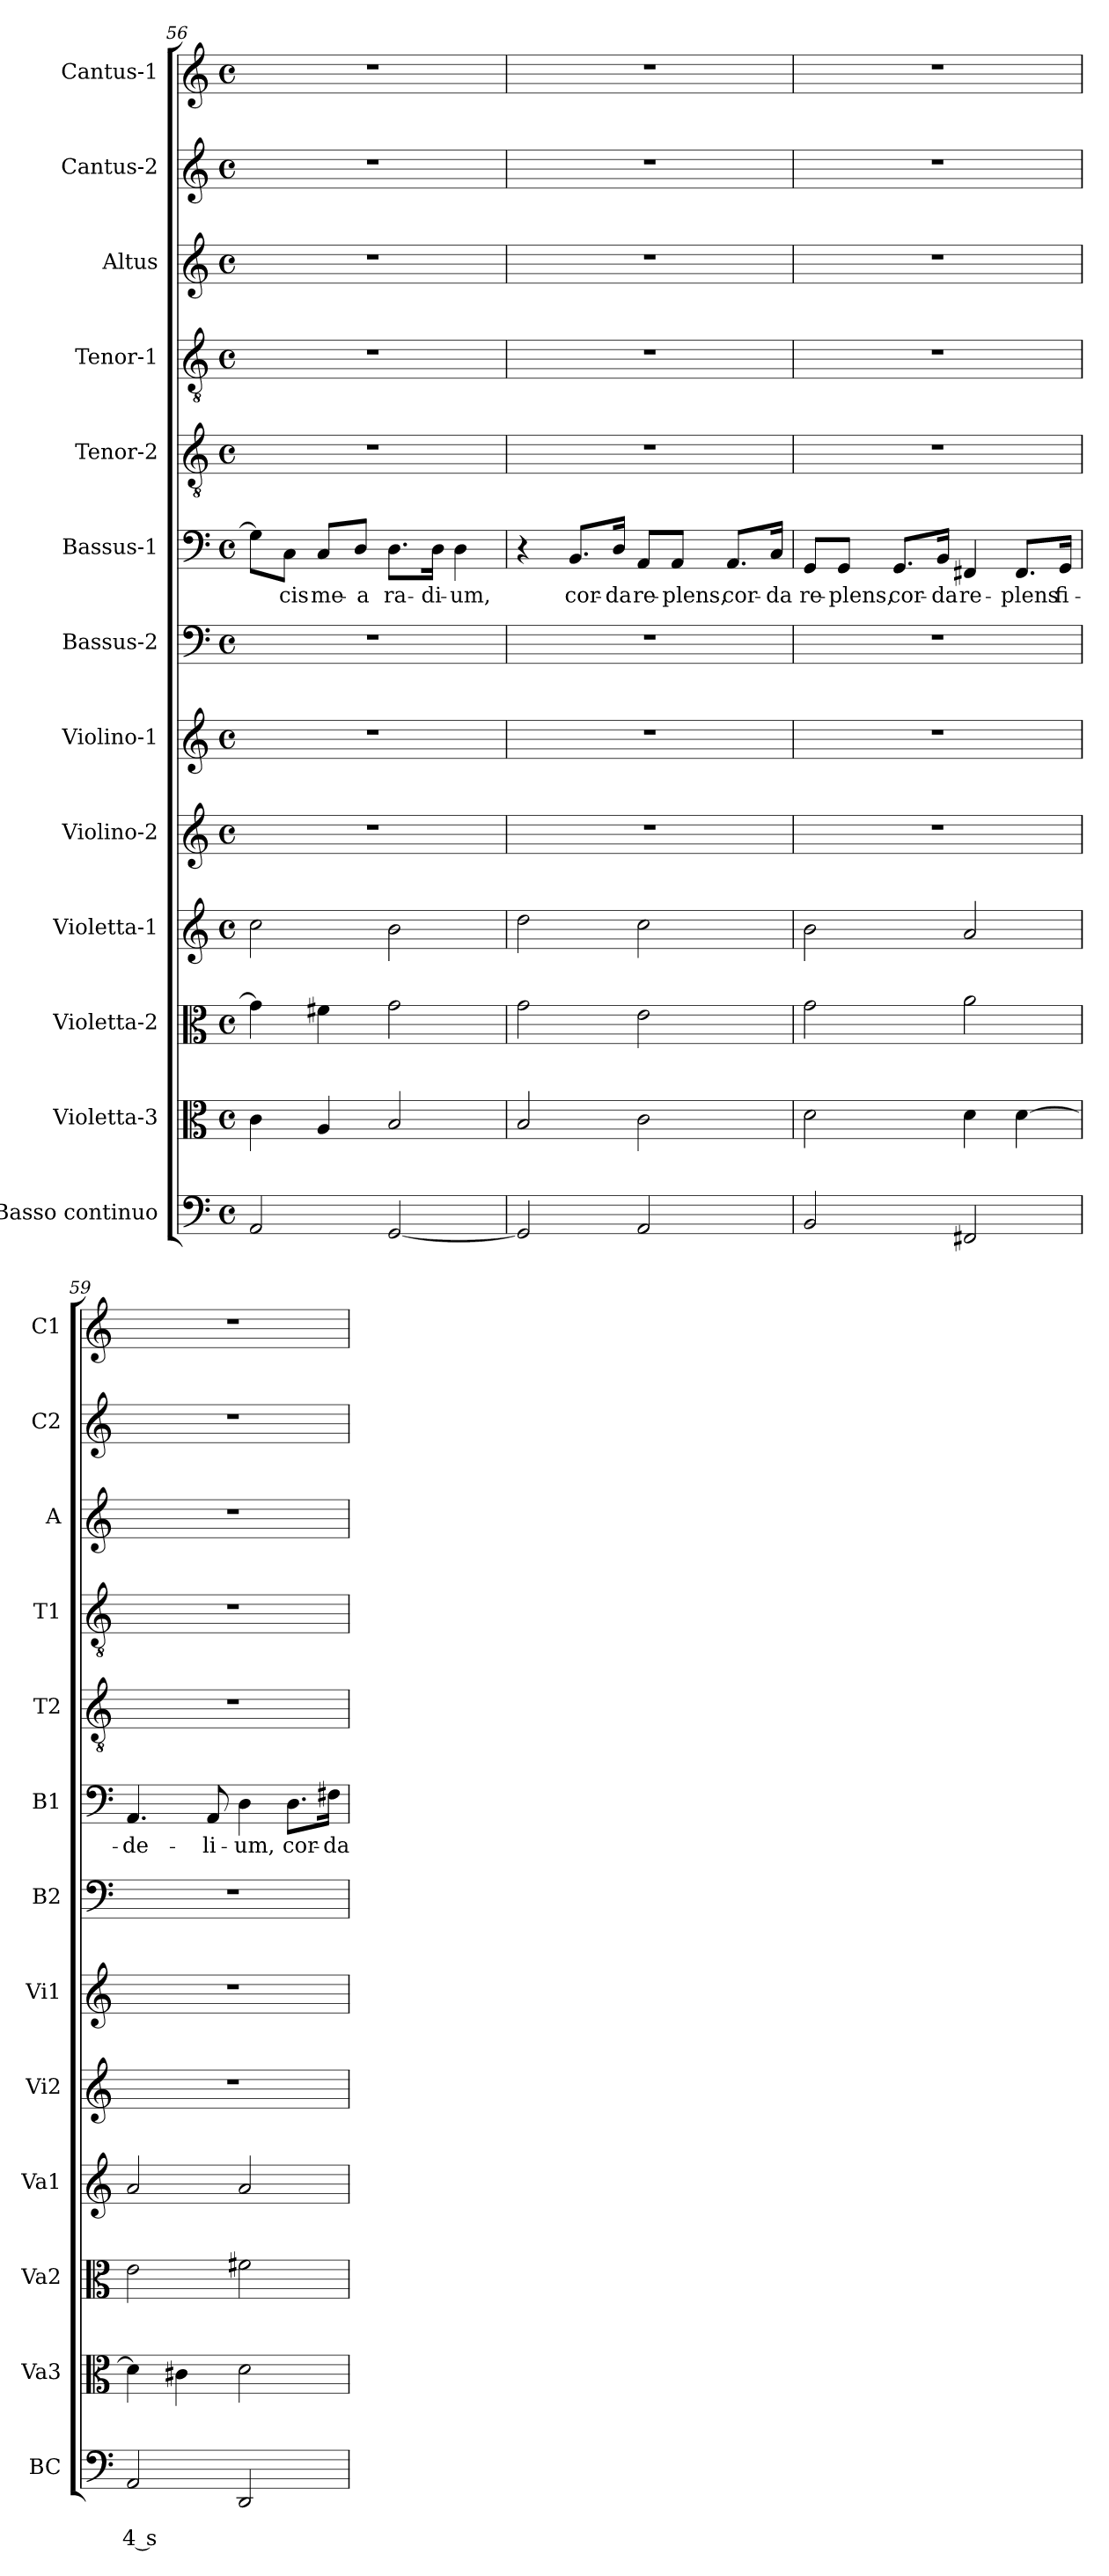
**kern	**text	**text	**kern	**kern	**kern	**kern	**kern	**kern	**kern	**text	**kern	**kern	**kern	**kern	**kern
*part13	*part13	*part13	*part12	*part11	*part10	*part9	*part8	*part7	*part6	*part6	*part5	*part4	*part3	*part2	*part1
*staff13	*staff13	*staff13	*staff12	*staff11	*staff10	*staff9	*staff8	*staff7	*staff6	*staff6	*staff5	*staff4	*staff3	*staff2	*staff1
*I"Basso continuo	*	*	*I"Violetta-3	*I"Violetta-2	*I"Violetta-1	*I"Violino-2	*I"Violino-1	*I"Bassus-2	*I"Bassus-1	*	*I"Tenor-2	*I"Tenor-1	*I"Altus	*I"Cantus-2	*I"Cantus-1
*I'BC	*	*	*I'Va3	*I'Va2	*I'Va1	*I'Vi2	*I'Vi1	*I'B2	*I'B1	*	*I'T2	*I'T1	*I'A	*I'C2	*I'C1
*clefF4	*	*	*clefC3	*clefC3	*clefG2	*clefG2	*clefG2	*clefF4	*clefF4	*	*clefGv2	*clefGv2	*clefG2	*clefG2	*clefG2
*k[]	*	*	*k[]	*k[]	*k[]	*k[]	*k[]	*k[]	*k[]	*	*k[]	*k[]	*k[]	*k[]	*k[]
*C:	*	*	*C:	*C:	*C:	*C:	*C:	*C:	*C:	*	*C:	*C:	*C:	*C:	*C:
*M4/4	*	*	*M4/4	*M4/4	*M4/4	*M4/4	*M4/4	*M4/4	*M4/4	*	*M4/4	*M4/4	*M4/4	*M4/4	*M4/4
*met(c)	*	*	*met(c)	*met(c)	*met(c)	*met(c)	*met(c)	*met(c)	*met(c)	*	*met(c)	*met(c)	*met(c)	*met(c)	*met(c)
=56	=56	=56	=56	=56	=56	=56	=56	=56	=56	=56	=56	=56	=56	=56	=56
2AA/	.	.	4c\	4g\]	2cc\	1r	1r	1r	8G\L]	.	1r	1r	1r	1r	1r
!	!	!	!	!	!	!	!	!	!	!LO:LY:b	!	!	!	!	!
.	.	.	.	.	.	.	.	.	8C\J	-cis	.	.	.	.	.
!	!	!	!	!	!	!	!	!	!	!LO:LY:b	!	!	!	!	!
.	.	.	4A/	4f#X\	.	.	.	.	8C/L	me-	.	.	.	.	.
!	!	!	!	!	!	!	!	!	!	!LO:LY:b	!	!	!	!	!
.	.	.	.	.	.	.	.	.	8D/J	-a	.	.	.	.	.
!	!	!	!	!	!	!	!	!	!	!LO:LY:b	!	!	!	!	!
[2GG/	.	.	2B/	2g\	2b\	.	.	.	8.D\L	ra-	.	.	.	.	.
!	!	!	!	!	!	!	!	!	!	!LO:LY:b	!	!	!	!	!
.	.	.	.	.	.	.	.	.	16D\Jk	-di-	.	.	.	.	.
!	!	!	!	!	!	!	!	!	!	!LO:LY:b	!	!	!	!	!
.	.	.	.	.	.	.	.	.	4D\	-um,	.	.	.	.	.
=57	=57	=57	=57	=57	=57	=57	=57	=57	=57	=57	=57	=57	=57	=57	=57
2GG/]	.	.	2B/	2g\	2dd\	1r	1r	1r	4r	.	1r	1r	1r	1r	1r
!	!	!	!	!	!	!	!	!	!	!LO:LY:b	!	!	!	!	!
.	.	.	.	.	.	.	.	.	8.BB/L	cor-	.	.	.	.	.
!	!	!	!	!	!	!	!	!	!	!LO:LY:b	!	!	!	!	!
.	.	.	.	.	.	.	.	.	16D/Jk	-da	.	.	.	.	.
!	!	!	!	!	!	!	!	!	!	!LO:LY:b	!	!	!	!	!
2AA/	.	.	2c\	2e\	2cc\	.	.	.	8AA/L	re-	.	.	.	.	.
!	!	!	!	!	!	!	!	!	!	!LO:LY:b	!	!	!	!	!
.	.	.	.	.	.	.	.	.	8AA/J	-plens,	.	.	.	.	.
!	!	!	!	!	!	!	!	!	!	!LO:LY:b	!	!	!	!	!
.	.	.	.	.	.	.	.	.	8.AA/L	cor-	.	.	.	.	.
!	!	!	!	!	!	!	!	!	!	!LO:LY:b	!	!	!	!	!
.	.	.	.	.	.	.	.	.	16C/Jk	-da	.	.	.	.	.
!!LO:LB:g=z
=58	=58	=58	=58	=58	=58	=58	=58	=58	=58	=58	=58	=58	=58	=58	=58
!	!	!	!	!	!	!	!	!	!	!LO:LY:b	!	!	!	!	!
2BB/	.	.	2d\	2g\	2b\	1r	1r	1r	8GG/L	re-	1r	1r	1r	1r	1r
!	!	!	!	!	!	!	!	!	!	!LO:LY:b	!	!	!	!	!
.	.	.	.	.	.	.	.	.	8GG/J	-plens,	.	.	.	.	.
!	!	!	!	!	!	!	!	!	!	!LO:LY:b	!	!	!	!	!
.	.	.	.	.	.	.	.	.	8.GG/L	cor-	.	.	.	.	.
!	!	!	!	!	!	!	!	!	!	!LO:LY:b	!	!	!	!	!
.	.	.	.	.	.	.	.	.	16BB/Jk	-da	.	.	.	.	.
!	!	!	!	!	!	!	!	!	!	!LO:LY:b	!	!	!	!	!
2FF#X/	.	.	4d\	2a\	2a/	.	.	.	4FF#X/	re-	.	.	.	.	.
!	!	!	!	!	!	!	!	!	!	!LO:LY:b	!	!	!	!	!
.	.	.	[4d\	.	.	.	.	.	8.FF#/L	-plens	.	.	.	.	.
!	!	!	!	!	!	!	!	!	!	!LO:LY:b	!	!	!	!	!
.	.	.	.	.	.	.	.	.	16GG/Jk	fi-	.	.	.	.	.
=59	=59	=59	=59	=59	=59	=59	=59	=59	=59	=59	=59	=59	=59	=59	=59
!	!	!LO:LY:b	!	!	!	!	!	!	!	!LO:LY:b	!	!	!	!	!
2AA/	.	4 s	4d\]	2e\	2a/	1r	1r	1r	4.AA/	-de-	1r	1r	1r	1r	1r
.	.	.	4c#X\	.	.	.	.	.	.	.	.	.	.	.	.
!	!	!	!	!	!	!	!	!	!	!LO:LY:b	!	!	!	!	!
.	.	.	.	.	.	.	.	.	8AA/	-li-	.	.	.	.	.
!	!	!	!	!	!	!	!	!	!	!LO:LY:b	!	!	!	!	!
2DD/	.	.	2d\	2f#X\	2a/	.	.	.	4D\	-um,	.	.	.	.	.
!	!	!	!	!	!	!	!	!	!	!LO:LY:b	!	!	!	!	!
.	.	.	.	.	.	.	.	.	8.D\L	cor-	.	.	.	.	.
!	!	!	!	!	!	!	!	!	!	!LO:LY:b	!	!	!	!	!
.	.	.	.	.	.	.	.	.	16F#X\Jk	-da	.	.	.	.	.
=	=	=	=	=	=	=	=	=	=	=	=	=	=	=	=
*-	*-	*-	*-	*-	*-	*-	*-	*-	*-	*-	*-	*-	*-	*-	*-
